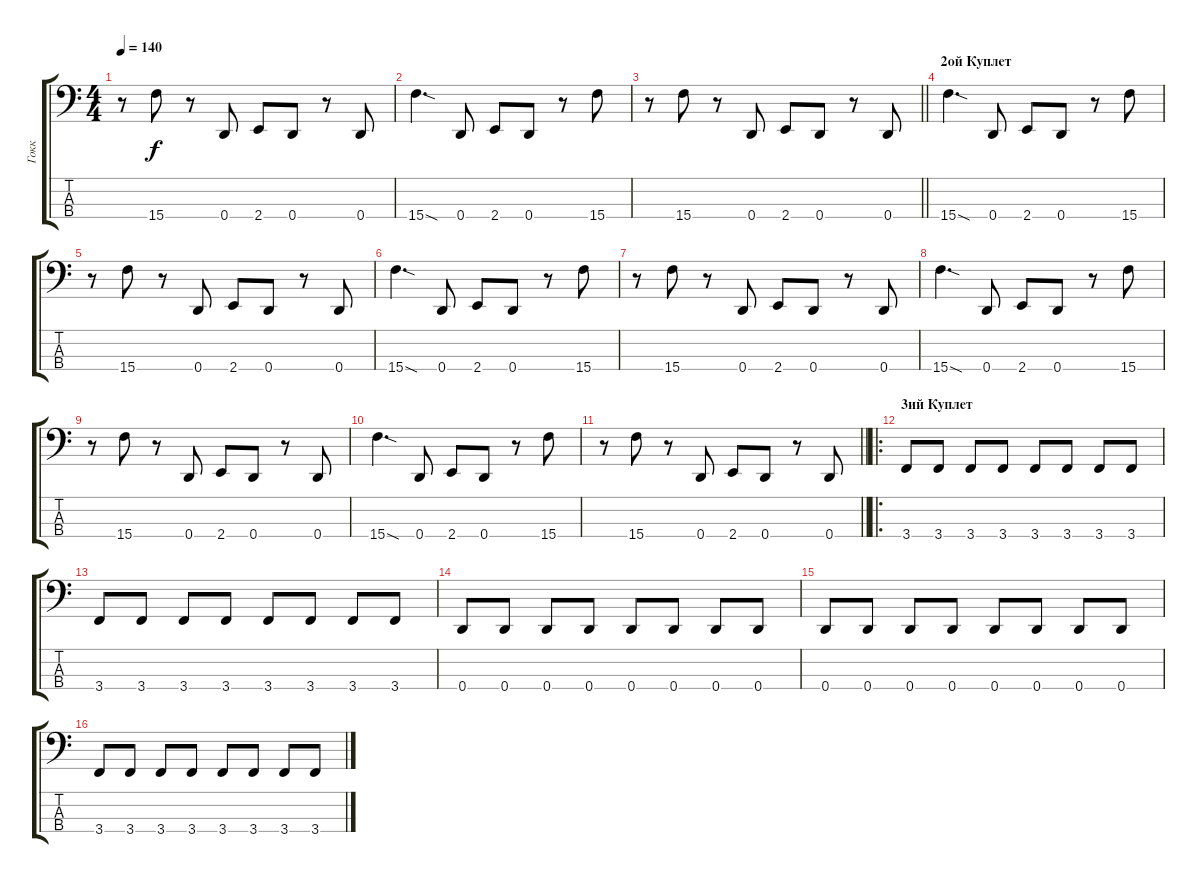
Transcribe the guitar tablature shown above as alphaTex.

\track ("Гокк" "Гокк") {instrument slapbass1}
\staff {score tabs}
\tuning (G2 D2 A1 D1) {hide}
\ts (4 4)
\tempo 140
\clef f4
\ks c
r.8{dy f} 15.4.8 r.8 0.4.8 2.4.8 0.4.8 r.8 0.4.8 |
15.4{sod}.4{d} 0.4.8 2.4.8 0.4.8 r.8 15.4.8 |
\barLineRight lightlight
r.8 15.4.8 r.8 0.4.8 2.4.8 0.4.8 r.8 0.4.8 |
\section ("" "2ой Куплет")
15.4{sod}.4{d} 0.4.8 2.4.8 0.4.8 r.8 15.4.8 |
r.8 15.4.8 r.8 0.4.8 2.4.8 0.4.8 r.8 0.4.8 |
15.4{sod}.4{d} 0.4.8 2.4.8 0.4.8 r.8 15.4.8 |
r.8 15.4.8 r.8 0.4.8 2.4.8 0.4.8 r.8 0.4.8 |
15.4{sod}.4{d} 0.4.8 2.4.8 0.4.8 r.8 15.4.8 |
r.8 15.4.8 r.8 0.4.8 2.4.8 0.4.8 r.8 0.4.8 |
15.4{sod}.4{d} 0.4.8 2.4.8 0.4.8 r.8 15.4.8 |
\barLineRight lightlight
r.8 15.4.8 r.8 0.4.8 2.4.8 0.4.8 r.8 0.4.8 |
\ro
\section ("" "3ий Куплет")
3.4.8 3.4.8 3.4.8 3.4.8 3.4.8 3.4.8 3.4.8 3.4.8 |
3.4.8 3.4.8 3.4.8 3.4.8 3.4.8 3.4.8 3.4.8 3.4.8 |
0.4.8 0.4.8 0.4.8 0.4.8 0.4.8 0.4.8 0.4.8 0.4.8 |
0.4.8 0.4.8 0.4.8 0.4.8 0.4.8 0.4.8 0.4.8 0.4.8 |
3.4.8 3.4.8 3.4.8 3.4.8 3.4.8 3.4.8 3.4.8 3.4.8
